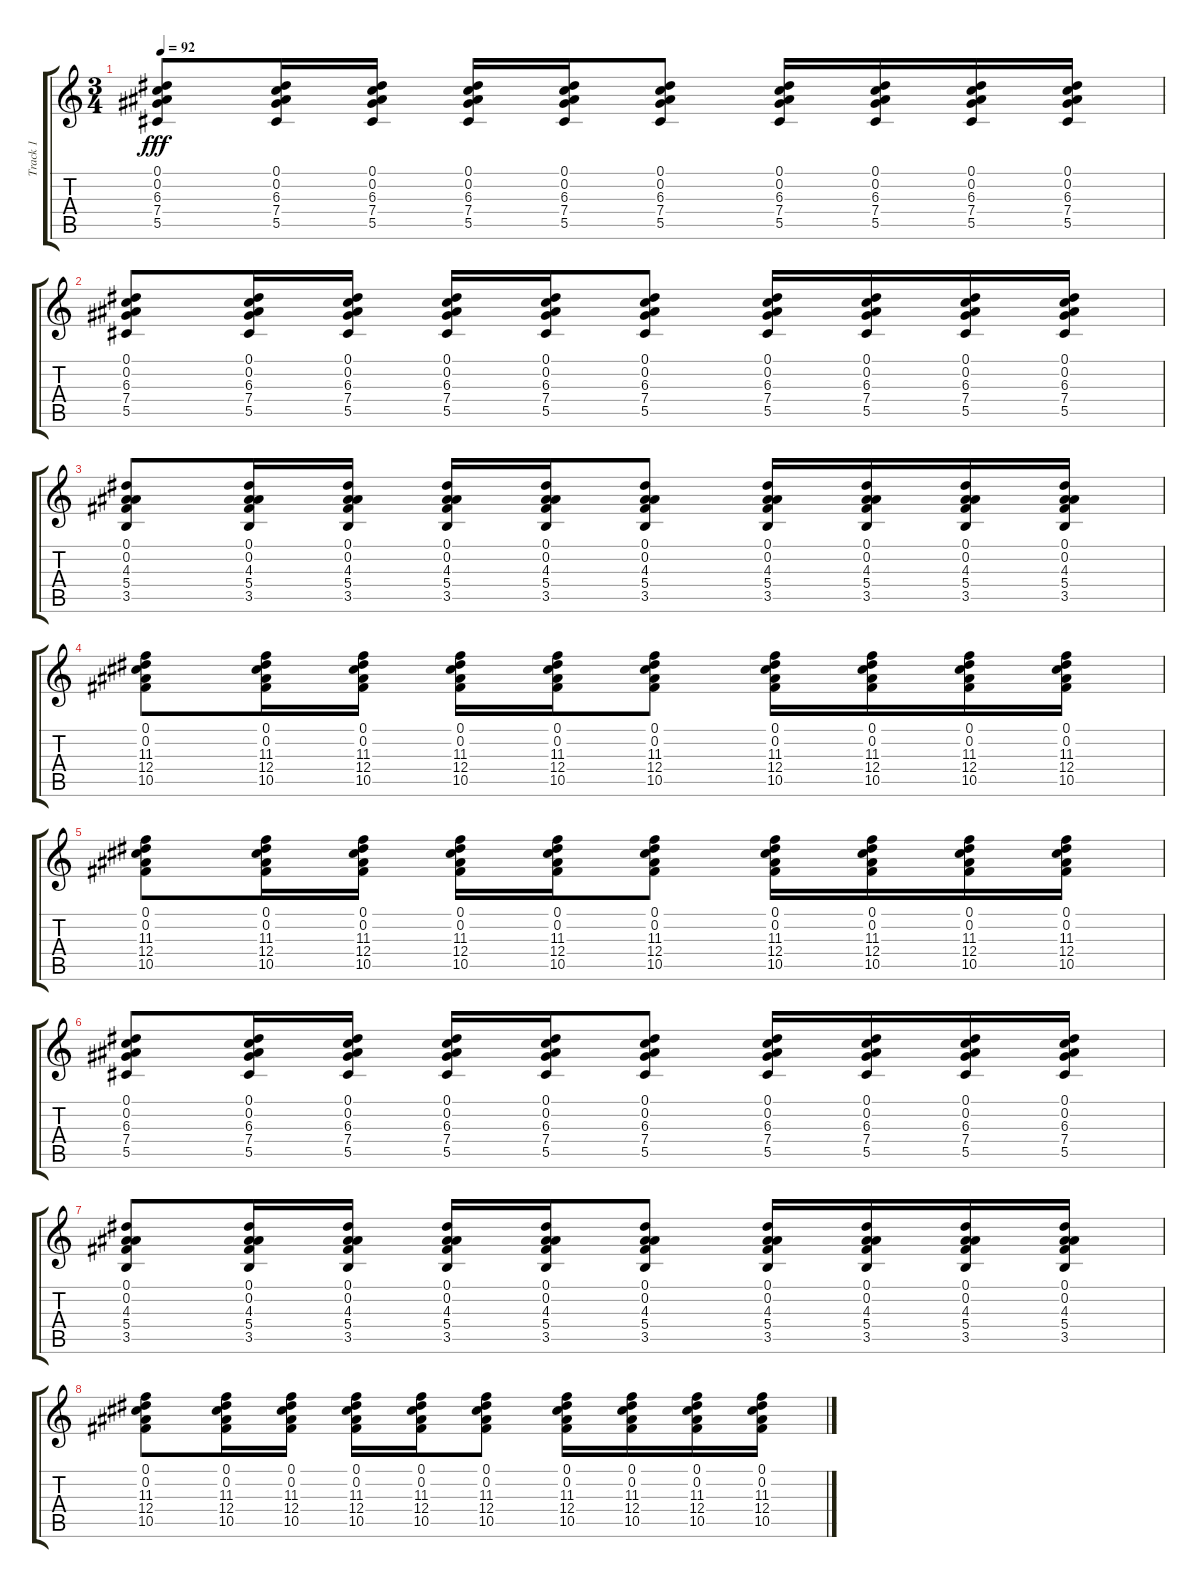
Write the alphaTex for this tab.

\track ("Track 1" "Track 1") {instrument distortionguitar}
\staff {score tabs}
\tuning (Eb4 Bb3 Gb3 Db3 Ab2 Db2) {hide}
\ts (3 4)
\tempo 92
\clef g2
\ks c
(0.1 0.2 6.3 7.4 5.5).8{dy fff instrument electricguitarclean} (0.1 0.2 6.3 7.4 5.5).16 (0.1 0.2 6.3 7.4 5.5).16 (0.1 0.2 6.3 7.4 5.5).16 (0.1 0.2 6.3 7.4 5.5).16 (0.1 0.2 6.3 7.4 5.5).8 (0.1 0.2 6.3 7.4 5.5).16 (0.1 0.2 6.3 7.4 5.5).16 (0.1 0.2 6.3 7.4 5.5).16 (0.1 0.2 6.3 7.4 5.5).16 |
(0.1 0.2 6.3 7.4 5.5).8 (0.1 0.2 6.3 7.4 5.5).16 (0.1 0.2 6.3 7.4 5.5).16 (0.1 0.2 6.3 7.4 5.5).16 (0.1 0.2 6.3 7.4 5.5).16 (0.1 0.2 6.3 7.4 5.5).8 (0.1 0.2 6.3 7.4 5.5).16 (0.1 0.2 6.3 7.4 5.5).16 (0.1 0.2 6.3 7.4 5.5).16 (0.1 0.2 6.3 7.4 5.5).16 |
(0.1 0.2 4.3 5.4 3.5).8 (0.1 0.2 4.3 5.4 3.5).16 (0.1 0.2 4.3 5.4 3.5).16 (0.1 0.2 4.3 5.4 3.5).16 (0.1 0.2 4.3 5.4 3.5).16 (0.1 0.2 4.3 5.4 3.5).8 (0.1 0.2 4.3 5.4 3.5).16 (0.1 0.2 4.3 5.4 3.5).16 (0.1 0.2 4.3 5.4 3.5).16 (0.1 0.2 4.3 5.4 3.5).16 |
(0.1 0.2 11.3 12.4 10.5).8 (0.1 0.2 11.3 12.4 10.5).16 (0.1 0.2 11.3 12.4 10.5).16 (0.1 0.2 11.3 12.4 10.5).16 (0.1 0.2 11.3 12.4 10.5).16 (0.1 0.2 11.3 12.4 10.5).8 (0.1 0.2 11.3 12.4 10.5).16 (0.1 0.2 11.3 12.4 10.5).16 (0.1 0.2 11.3 12.4 10.5).16 (0.1 0.2 11.3 12.4 10.5).16 |
(0.1 0.2 11.3 12.4 10.5).8 (0.1 0.2 11.3 12.4 10.5).16 (0.1 0.2 11.3 12.4 10.5).16 (0.1 0.2 11.3 12.4 10.5).16 (0.1 0.2 11.3 12.4 10.5).16 (0.1 0.2 11.3 12.4 10.5).8 (0.1 0.2 11.3 12.4 10.5).16 (0.1 0.2 11.3 12.4 10.5).16 (0.1 0.2 11.3 12.4 10.5).16 (0.1 0.2 11.3 12.4 10.5).16 |
(0.1 0.2 6.3 7.4 5.5).8 (0.1 0.2 6.3 7.4 5.5).16 (0.1 0.2 6.3 7.4 5.5).16 (0.1 0.2 6.3 7.4 5.5).16 (0.1 0.2 6.3 7.4 5.5).16 (0.1 0.2 6.3 7.4 5.5).8 (0.1 0.2 6.3 7.4 5.5).16 (0.1 0.2 6.3 7.4 5.5).16 (0.1 0.2 6.3 7.4 5.5).16 (0.1 0.2 6.3 7.4 5.5).16 |
(0.1 0.2 4.3 5.4 3.5).8 (0.1 0.2 4.3 5.4 3.5).16 (0.1 0.2 4.3 5.4 3.5).16 (0.1 0.2 4.3 5.4 3.5).16 (0.1 0.2 4.3 5.4 3.5).16 (0.1 0.2 4.3 5.4 3.5).8 (0.1 0.2 4.3 5.4 3.5).16 (0.1 0.2 4.3 5.4 3.5).16 (0.1 0.2 4.3 5.4 3.5).16 (0.1 0.2 4.3 5.4 3.5).16 |
(0.1 0.2 11.3 12.4 10.5).8 (0.1 0.2 11.3 12.4 10.5).16 (0.1 0.2 11.3 12.4 10.5).16 (0.1 0.2 11.3 12.4 10.5).16 (0.1 0.2 11.3 12.4 10.5).16 (0.1 0.2 11.3 12.4 10.5).8 (0.1 0.2 11.3 12.4 10.5).16 (0.1 0.2 11.3 12.4 10.5).16 (0.1 0.2 11.3 12.4 10.5).16 (0.1 0.2 11.3 12.4 10.5).16
